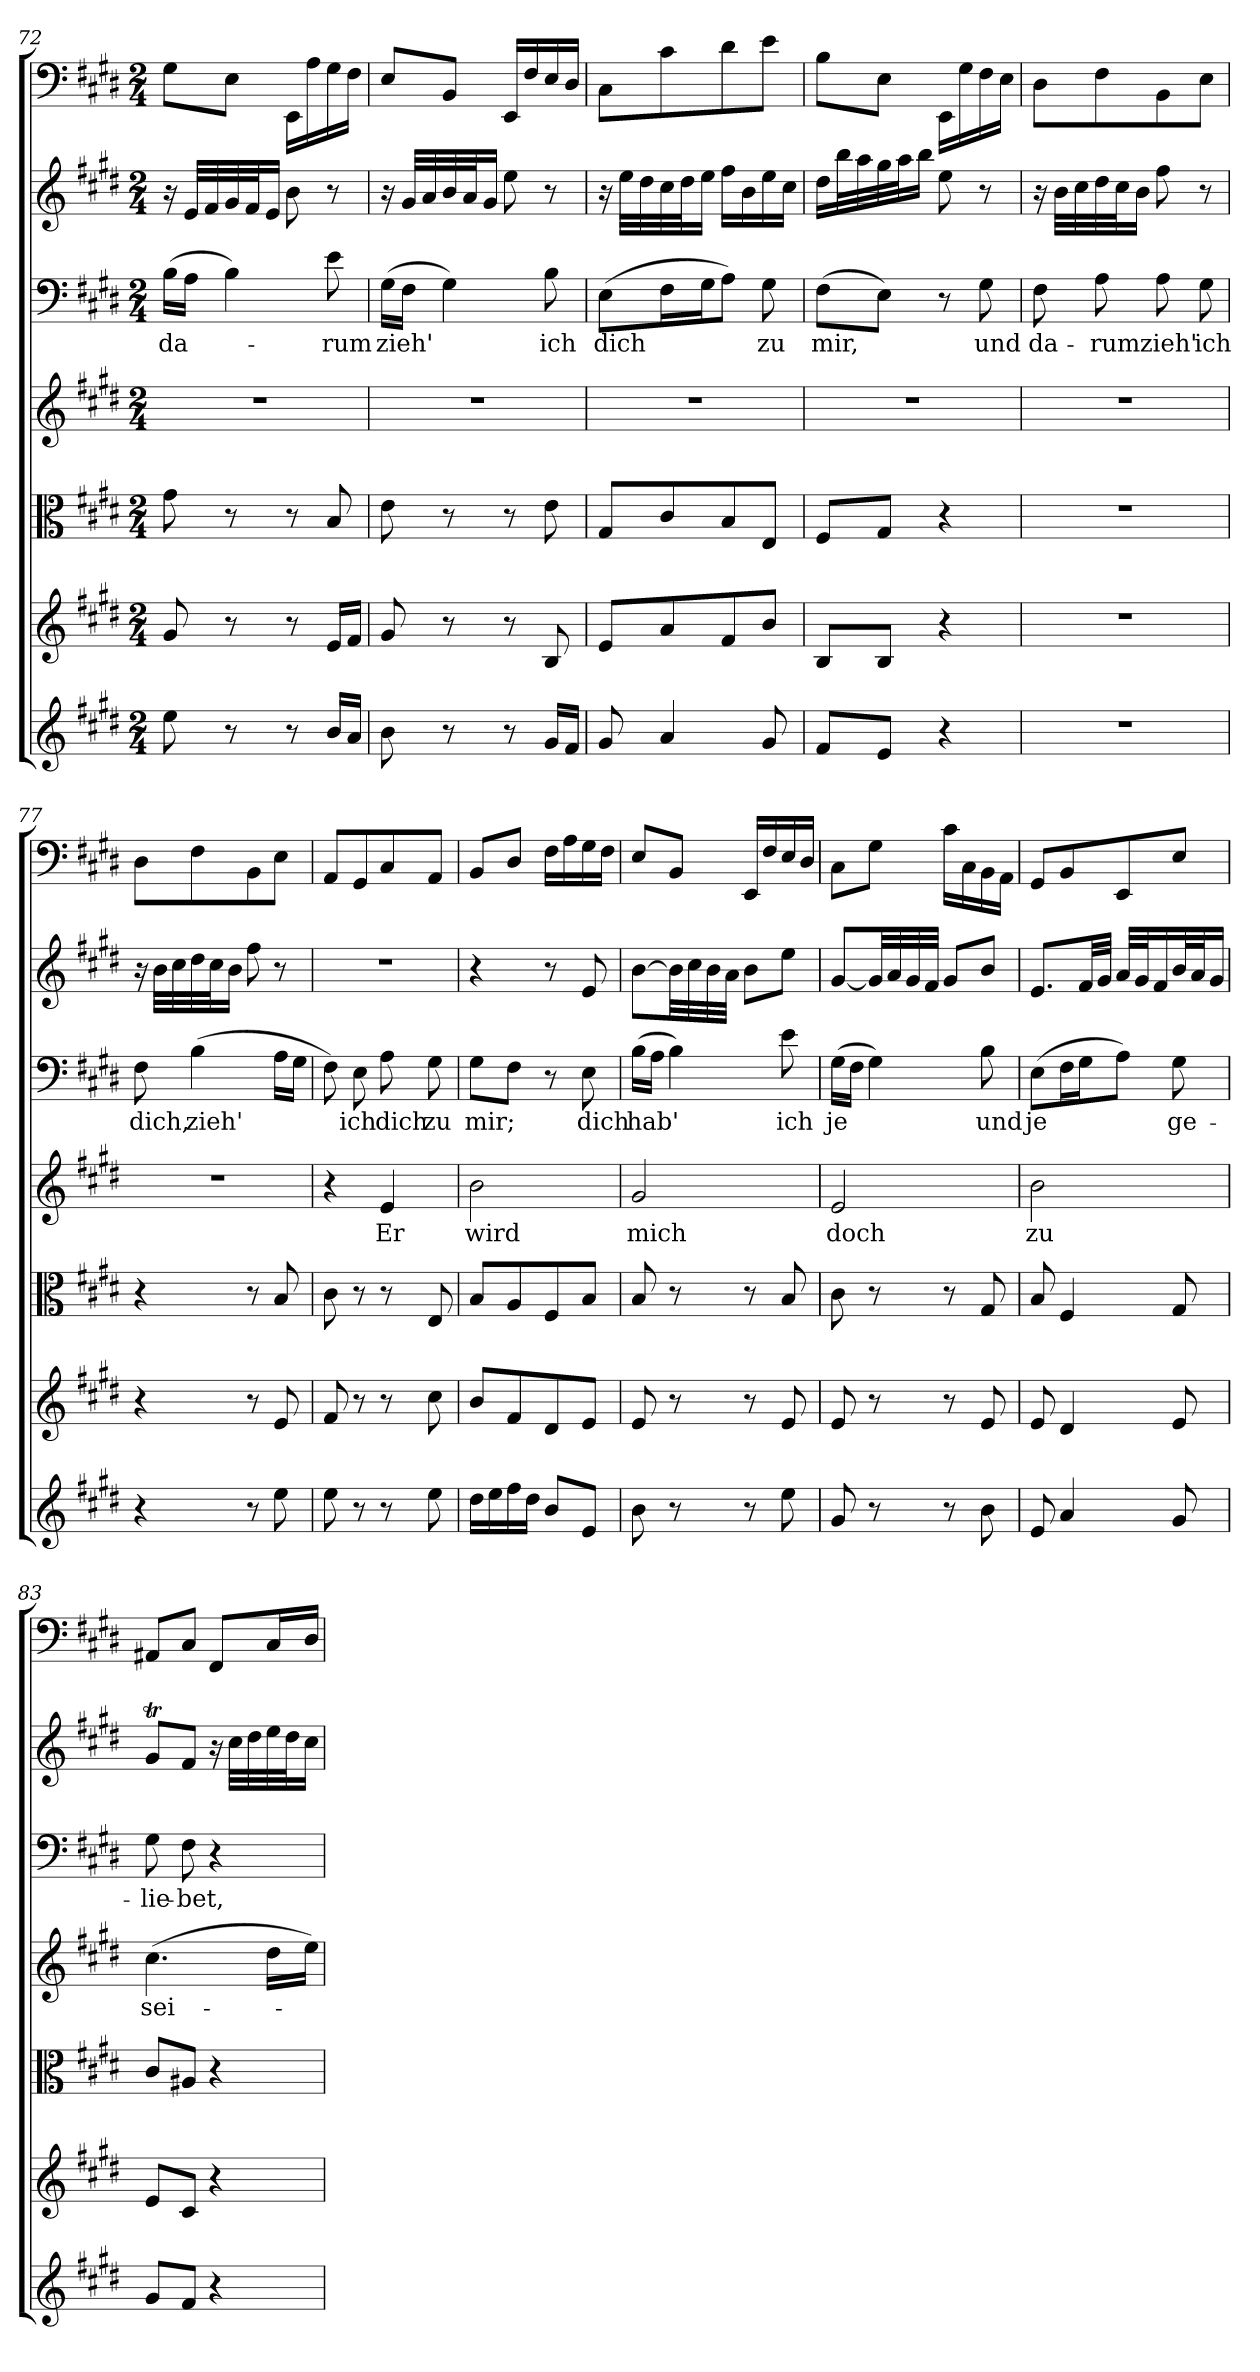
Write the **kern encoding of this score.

**kern	**kern	**kern	**kern	**text	**kern	**text	**kern	**kern
*part7	*part6	*part5	*part4	*part4	*part3	*part3	*part2	*part1
*staff7	*staff6	*staff5	*staff4	*staff4	*staff3	*staff3	*staff2	*staff1
*clefG2	*clefG2	*clefC3	*clefG2	*	*clefF4	*	*clefG2	*clefF4
*k[f#c#g#d#]	*k[f#c#g#d#]	*k[f#c#g#d#]	*k[f#c#g#d#]	*	*k[f#c#g#d#]	*	*k[f#c#g#d#]	*k[f#c#g#d#]
*E:	*E:	*E:	*E:	*	*E:	*	*E:	*E:
*M2/4	*M2/4	*M2/4	*M2/4	*	*M2/4	*	*M2/4	*M2/4
=72	=72	=72	=72	=72	=72	=72	=72	=72
8ee\	8g#/	8g#\	2r	.	(16B\LL	da-	16r	8G#\L
.	.	.	.	.	16A\JJ	.	32e/LLL	.
.	.	.	.	.	.	.	32f#/	.
8r	8r	8r	.	.	4B\)	.	32g#/	8E\J
.	.	.	.	.	.	.	32f#/J	.
.	.	.	.	.	.	.	16e/JJ	.
8r	8r	8r	.	.	.	.	8b\	16EE\LL
.	.	.	.	.	.	.	.	16A\
16b/LL	16e/LL	8B/	.	.	8e\	-rum	8r	16G#\
16a/JJ	16f#/JJ	.	.	.	.	.	.	16F#\JJ
=73	=73	=73	=73	=73	=73	=73	=73	=73
8b\	8g#/	8e\	2r	.	(16G#\LL	zieh'	16r	8E/L
.	.	.	.	.	16F#\JJ	.	32g#/LLL	.
.	.	.	.	.	.	.	32a/	.
8r	8r	8r	.	.	4G#\)	.	32b/	8BB/J
.	.	.	.	.	.	.	32a/J	.
.	.	.	.	.	.	.	16g#/JJ	.
8r	8r	8r	.	.	.	.	8ee\	16EE/LL
.	.	.	.	.	.	.	.	16F#/
16g#/LL	8B/	8e\	.	.	8B\	ich	8r	16E/
16f#/JJ	.	.	.	.	.	.	.	16D#/JJ
=74	=74	=74	=74	=74	=74	=74	=74	=74
8g#/	8e/L	8G#/L	2r	.	(8E\L	dich	16r	8C#\L
.	.	.	.	.	.	.	32ee\LLL	.
.	.	.	.	.	.	.	32dd#\	.
4a/	8a/	8c#/	.	.	16F#\L	.	32cc#\	8c#\
.	.	.	.	.	.	.	32dd#\J	.
.	.	.	.	.	16G#\J	.	16ee\JJ	.
.	8f#/	8B/	.	.	8A\J)	.	16ff#\LL	8d#\
.	.	.	.	.	.	.	16b\	.
8g#/	8b/J	8E/J	.	.	8G#\	zu	16ee\	8e\J
.	.	.	.	.	.	.	16cc#\JJ	.
=75	=75	=75	=75	=75	=75	=75	=75	=75
8f#/L	8B/L	8F#/L	2r	.	(8F#\L	mir,	16dd#\LL	8B\L
.	.	.	.	.	.	.	32bb\L	.
.	.	.	.	.	.	.	32aa\	.
8e/J	8B/J	8G#/J	.	.	8E\J)	.	32gg#\	8E\J
.	.	.	.	.	.	.	32aa\J	.
.	.	.	.	.	.	.	16bb\JJ	.
4r	4r	4r	.	.	8r	.	8ee\	16EE\LL
.	.	.	.	.	.	.	.	16G#\
.	.	.	.	.	8G#\	und	8r	16F#\
.	.	.	.	.	.	.	.	16E\JJ
=76	=76	=76	=76	=76	=76	=76	=76	=76
2r	2r	2r	2r	.	8F#\	da-	16r	8D#\L
.	.	.	.	.	.	.	32b\LLL	.
.	.	.	.	.	.	.	32cc#\	.
.	.	.	.	.	8A\	-rum	32dd#\	8F#\
.	.	.	.	.	.	.	32cc#\J	.
.	.	.	.	.	.	.	16b\JJ	.
.	.	.	.	.	8A\	zieh'	8ff#\	8BB\
.	.	.	.	.	8G#\	ich	8r	8E\J
=77	=77	=77	=77	=77	=77	=77	=77	=77
4r	4r	4r	2r	.	8F#\	dich,	16r	8D#\L
.	.	.	.	.	.	.	32b\LLL	.
.	.	.	.	.	.	.	32cc#\	.
.	.	.	.	.	(4B\	zieh'	32dd#\	8F#\
.	.	.	.	.	.	.	32cc#\J	.
.	.	.	.	.	.	.	16b\JJ	.
8r	8r	8r	.	.	.	.	8ff#\	8BB\
8ee\	8e/	8B/	.	.	16A\LL	.	8r	8E\J
.	.	.	.	.	16G#\JJ	.	.	.
=78	=78	=78	=78	=78	=78	=78	=78	=78
8ee\	8f#/	8c#\	4r	.	8F#\)	.	2r	8AA/L
8r	8r	8r	.	.	8E\	ich	.	8GG#/
8r	8r	8r	4e/	Er	8A\	dich	.	8C#/
8ee\	8cc#\	8E/	.	.	8G#\	zu	.	8AA/J
=79	=79	=79	=79	=79	=79	=79	=79	=79
16dd#\LL	8b/L	8B/L	2b\	wird	8G#\L	mir;	4r	8BB/L
16ee\	.	.	.	.	.	.	.	.
16ff#\	8f#/	8A/	.	.	8F#\J	.	.	8D#/J
16dd#\JJ	.	.	.	.	.	.	.	.
8b/L	8d#/	8F#/	.	.	8r	.	8r	16F#\LL
.	.	.	.	.	.	.	.	16A\
8e/J	8e/J	8B/J	.	.	8E\	dich	8e/	16G#\
.	.	.	.	.	.	.	.	16F#\JJ
=80	=80	=80	=80	=80	=80	=80	=80	=80
8b\	8e/	8B/	2g#/	mich	(16B\LL	hab'	[8b\L	8E/L
.	.	.	.	.	16A\JJ	.	.	.
8r	8r	8r	.	.	4B\)	.	32b\LL]	8BB/J
.	.	.	.	.	.	.	32cc#\	.
.	.	.	.	.	.	.	32b\	.
.	.	.	.	.	.	.	32a\JJJ	.
8r	8r	8r	.	.	.	.	8b\L	16EE/LL
.	.	.	.	.	.	.	.	16F#/
8ee\	8e/	8B/	.	.	8e\	ich	8ee\J	16E/
.	.	.	.	.	.	.	.	16D#/JJ
=81	=81	=81	=81	=81	=81	=81	=81	=81
8g#/	8e/	8c#\	2e/	doch	(16G#\LL	je	[8g#/L	8C#\L
.	.	.	.	.	16F#\JJ	.	.	.
8r	8r	8r	.	.	4G#\)	.	32g#/LL]	8G#\J
.	.	.	.	.	.	.	32a/	.
.	.	.	.	.	.	.	32g#/	.
.	.	.	.	.	.	.	32f#/JJJ	.
8r	8r	8r	.	.	.	.	8g#/L	16c#\LL
.	.	.	.	.	.	.	.	16C#\
8b\	8e/	8G#/	.	.	8B\	und	8b/J	16BB\
.	.	.	.	.	.	.	.	16AA\JJ
=82	=82	=82	=82	=82	=82	=82	=82	=82
8e/	8e/	8B/	2b\	zu	(8E\L	je	8.e/L	8GG#/L
4a/	4d#/	4F#/	.	.	16F#\L	.	.	8BB/
.	.	.	.	.	16G#\J	.	32f#/LL	.
.	.	.	.	.	.	.	32g#/JJJ	.
.	.	.	.	.	8A\J)	.	32a/LLL	8EE/
.	.	.	.	.	.	.	32g#/J	.
.	.	.	.	.	.	.	16f#/	.
8g#/	8e/	8G#/	.	.	8G#\	ge-	32b/L	8E/J
.	.	.	.	.	.	.	32a/J	.
.	.	.	.	.	.	.	16g#/JJ	.
=83	=83	=83	=83	=83	=83	=83	=83	=83
8g#/L	8e/L	8c#/L	(4.cc#\	sei-	8G#\	-lie-	8g#t/L	8AA#X/L
8f#/J	8c#/J	8A#X/J	.	.	8F#\	-bet,	8f#/J	8C#/J
4r	4r	4r	.	.	4r	.	16r	8FF#/L
.	.	.	.	.	.	.	32cc#\LLL	.
.	.	.	.	.	.	.	32dd#\	.
.	.	.	16dd#\LL	.	.	.	32ee\	16C#/L
.	.	.	.	.	.	.	32dd#\J	.
.	.	.	16ee\JJ)	.	.	.	16cc#\JJ	16D#/JJ
=	=	=	=	=	=	=	=	=
*-	*-	*-	*-	*-	*-	*-	*-	*-
